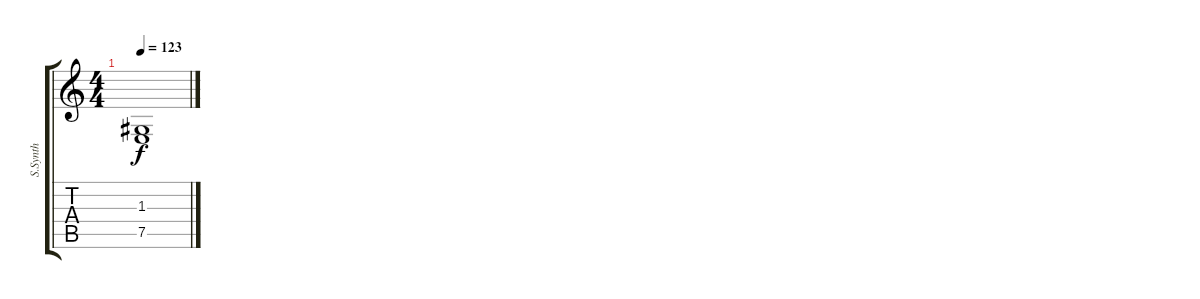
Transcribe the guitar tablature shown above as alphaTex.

\track ("S.Synth" "S.Synth") {instrument lead2sawtooth}
\staff {score tabs}
\tuning (E4 B3 G3 D3 A2 E2) {hide}
\ts (4 4)
\tempo 123
\clef g2
\ks c
(1.3{t} 7.5{t}).1{dy f}
